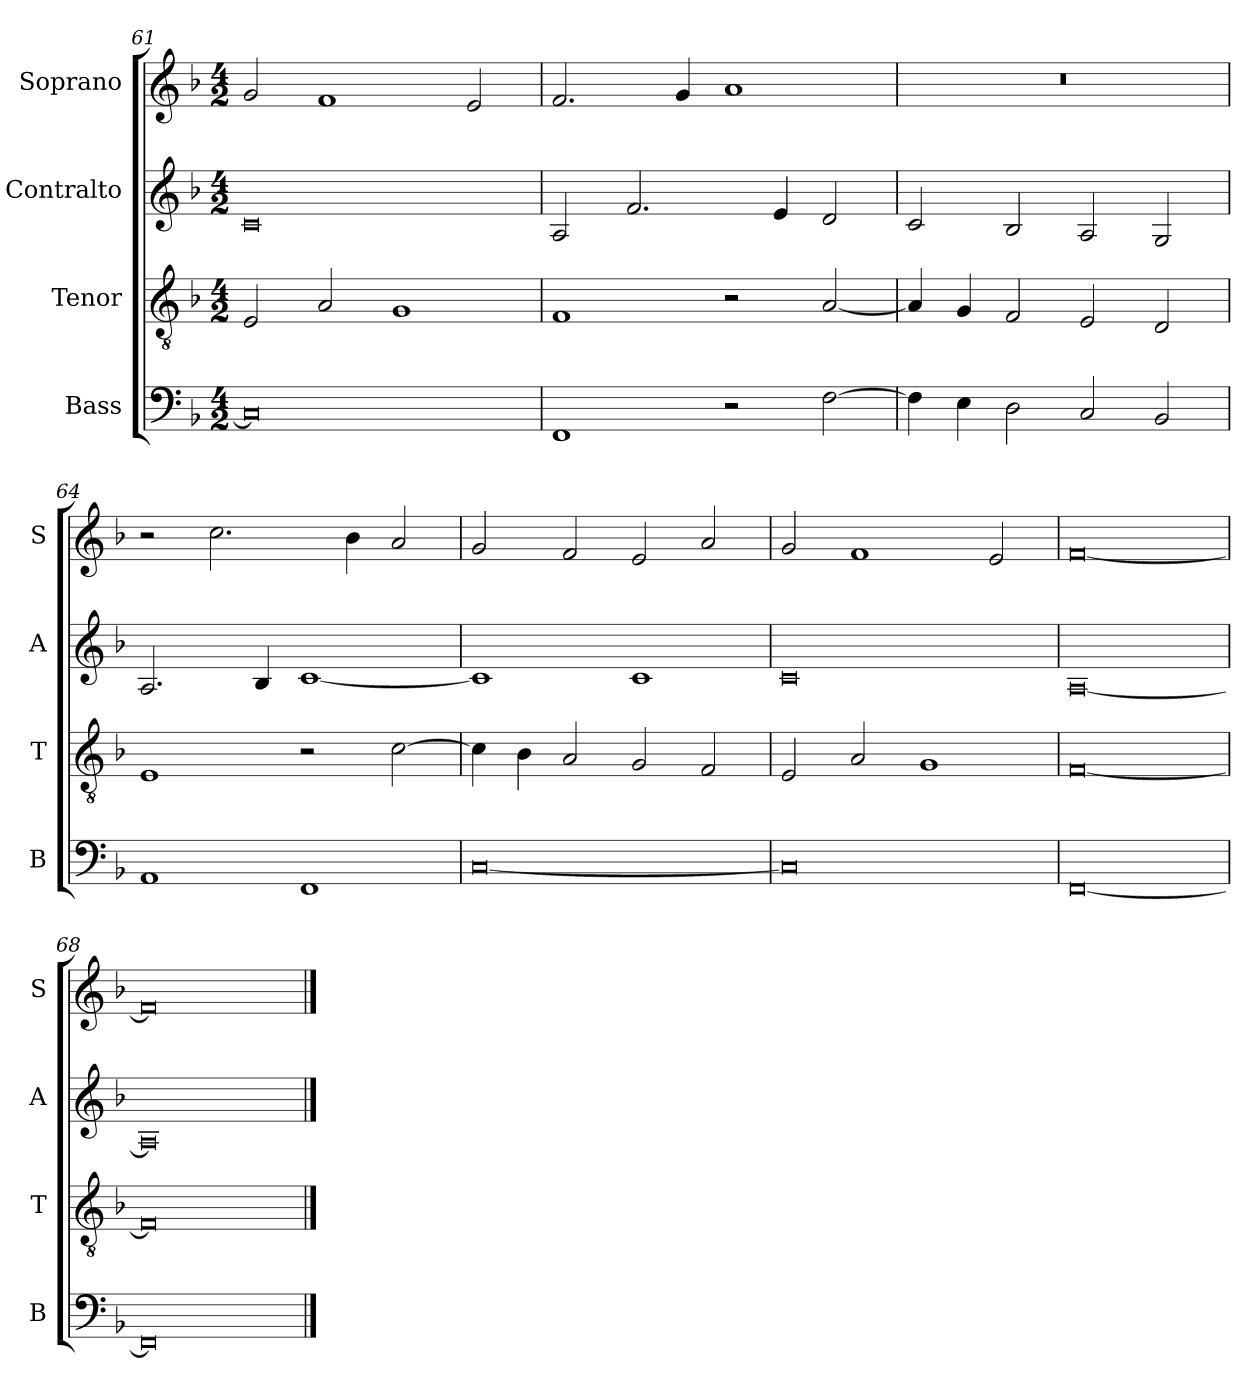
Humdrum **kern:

**kern	**kern	**kern	**kern
*part4	*part3	*part2	*part1
*staff4	*staff3	*staff2	*staff1
*I"Bass	*I"Tenor	*I"Contralto	*I"Soprano
*I'B	*I'T	*I'A	*I'S
*clefF4	*clefGv2	*clefG2	*clefG2
*k[b-]	*k[b-]	*k[b-]	*k[b-]
*F:ion	*F:ion	*F:ion	*F:ion
*M4/2	*M4/2	*M4/2	*M4/2
=61	=61	=61	=61
0C]	2E	0c	2g
.	2A	.	1f
.	1G	.	.
.	.	.	2e
=62	=62	=62	=62
1FF	1F	2A	2.f
.	.	2.f	.
.	.	.	4g
2r	2r	.	1a
.	.	4e	.
[2F	[2A	2d	.
=63	=63	=63	=63
4F]	4A]	2c	0r
4E	4G	.	.
2D	2F	2B-	.
2C	2E	2A	.
2BB-	2D	2G	.
=64	=64	=64	=64
1AA	1E	2.A	2r
.	.	.	2.cc
.	.	4B-	.
1FF	2r	[1c	.
.	.	.	4b-
.	[2c	.	2a
=65	=65	=65	=65
[0C	4c]	1c]	2g
.	4B-	.	.
.	2A	.	2f
.	2G	1c	2e
.	2F	.	2a
=66	=66	=66	=66
0C]	2E	0c	2g
.	2A	.	1f
.	1G	.	.
.	.	.	2e
=67	=67	=67	=67
[0FF	[0F	[0A	[0f
=68	=68	=68	=68
0FF]	0F]	0A]	0f]
==	==	==	==
*-	*-	*-	*-
